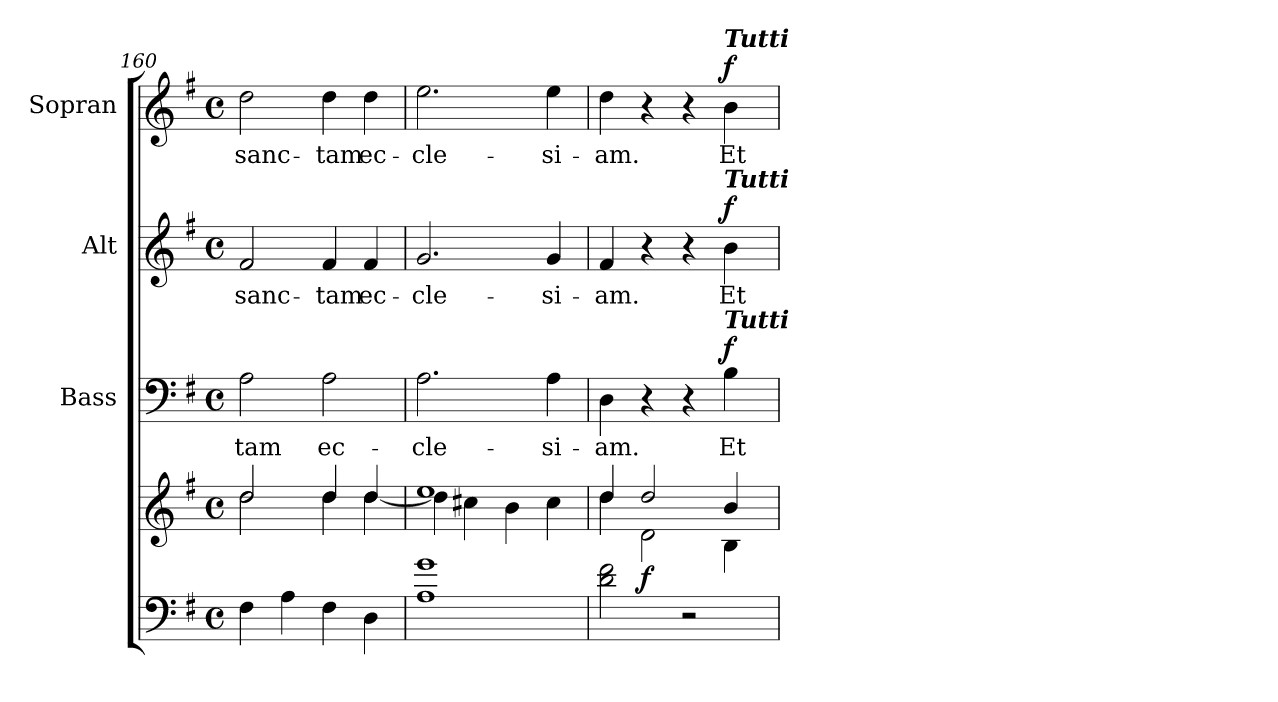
**kern	**kern	**dynam	**kern	**text	**dynam	**kern	**text	**dynam	**kern	**text	**dynam
*part4	*part4	*part4	*part3	*part3	*part3	*part2	*part2	*part2	*part1	*part1	*part1
*staff5	*staff4	*staff4/5	*staff3	*staff3	*staff3	*staff2	*staff2	*staff2	*staff1	*staff1	*staff1
*	*	*	*I"Bass	*	*	*I"Alt	*	*	*I"Sopran	*	*
*	*	*	*I'B.	*	*	*I'A.	*	*	*I'S.	*	*
*clefF4	*clefG2	*	*clefF4	*	*	*clefG2	*	*	*clefG2	*	*
*k[f#]	*k[f#]	*	*k[f#]	*	*	*k[f#]	*	*	*k[f#]	*	*
*G:	*G:	*	*G:	*	*	*G:	*	*	*G:	*	*
*M4/4	*M4/4	*	*M4/4	*	*	*M4/4	*	*	*M4/4	*	*
*met(c)	*met(c)	*	*met(c)	*	*	*met(c)	*	*	*met(c)	*	*
=160	=160	=160	=160	=160	=160	=160	=160	=160	=160	=160	=160
*	*^	*	*	*	*	*	*	*	*	*	*
!	!	!	!	!	!LO:LY:b	!	!	!LO:LY:b	!	!	!LO:LY:b	!
4F#\	2dd/	2dd\	.	2A\	-tam	.	2f#/	sanc-	.	2dd\	sanc-	.
4A\	.	.	.	.	.	.	.	.	.	.	.	.
!	!	!	!	!	!LO:LY:b	!	!	!LO:LY:b	!	!	!LO:LY:b	!
4F#\	4dd/	4dd\	.	2A\	ec-	.	4f#/	-tam	.	4dd\	-tam	.
!	!	!	!	!	!	!	!	!LO:LY:b	!	!	!LO:LY:b	!
4D\	4dd/	[<4dd\	.	.	.	.	4f#/	ec-	.	4dd\	ec-	.
=161	=161	=161	=161	=161	=161	=161	=161	=161	=161	=161	=161	=161
!	!	!	!	!	!LO:LY:b	!	!	!LO:LY:b	!	!	!LO:LY:b	!
1A 1g	1ee	4dd\]	.	2.A\	-cle-	.	2.g/	-cle-	.	2.ee\	-cle-	.
.	.	4cc#X\	.	.	.	.	.	.	.	.	.	.
.	.	4b\	.	.	.	.	.	.	.	.	.	.
!	!	!	!	!	!LO:LY:b	!	!	!LO:LY:b	!	!	!LO:LY:b	!
.	.	4cc#\	.	4A\	-si-	.	4g/	-si-	.	4ee\	-si-	.
=162	=162	=162	=162	=162	=162	=162	=162	=162	=162	=162	=162	=162
!	!	!	!	!	!LO:LY:b	!	!	!LO:LY:b	!	!	!LO:LY:b	!
2d\ 2f#\	4dd/	4dd\	.	4D\	-am.	.	4f#/	-am.	.	4dd\	-am.	.
!	!	!	!LO:DY:b	!	!	!	!	!	!	!	!	!
.	2dd/	2d\	f	4r	.	.	4r	.	.	4r	.	.
2r	.	.	.	4r	.	.	4r	.	.	4r	.	.
!	!	!	!	!	!	!	!	!	!	!LO:TX:a:Bi:t=Tutti	!	!
!	!	!	!	!	!	!	!LO:TX:a:Bi:t=Tutti	!	!	!	!	!
!	!	!	!	!LO:TX:a:Bi:t=Tutti	!	!	!	!	!	!	!	!
!	!	!	!	!	!LO:LY:b	!LO:DY:a	!	!LO:LY:b	!LO:DY:a	!	!LO:LY:b	!LO:DY:a
.	4b/	4B\	.	4B\	Et	f	4b\	Et	f	4b\	Et	f
*	*v	*v	*	*	*	*	*	*	*	*	*	*
=	=	=	=	=	=	=	=	=	=	=	=
*-	*-	*-	*-	*-	*-	*-	*-	*-	*-	*-	*-
